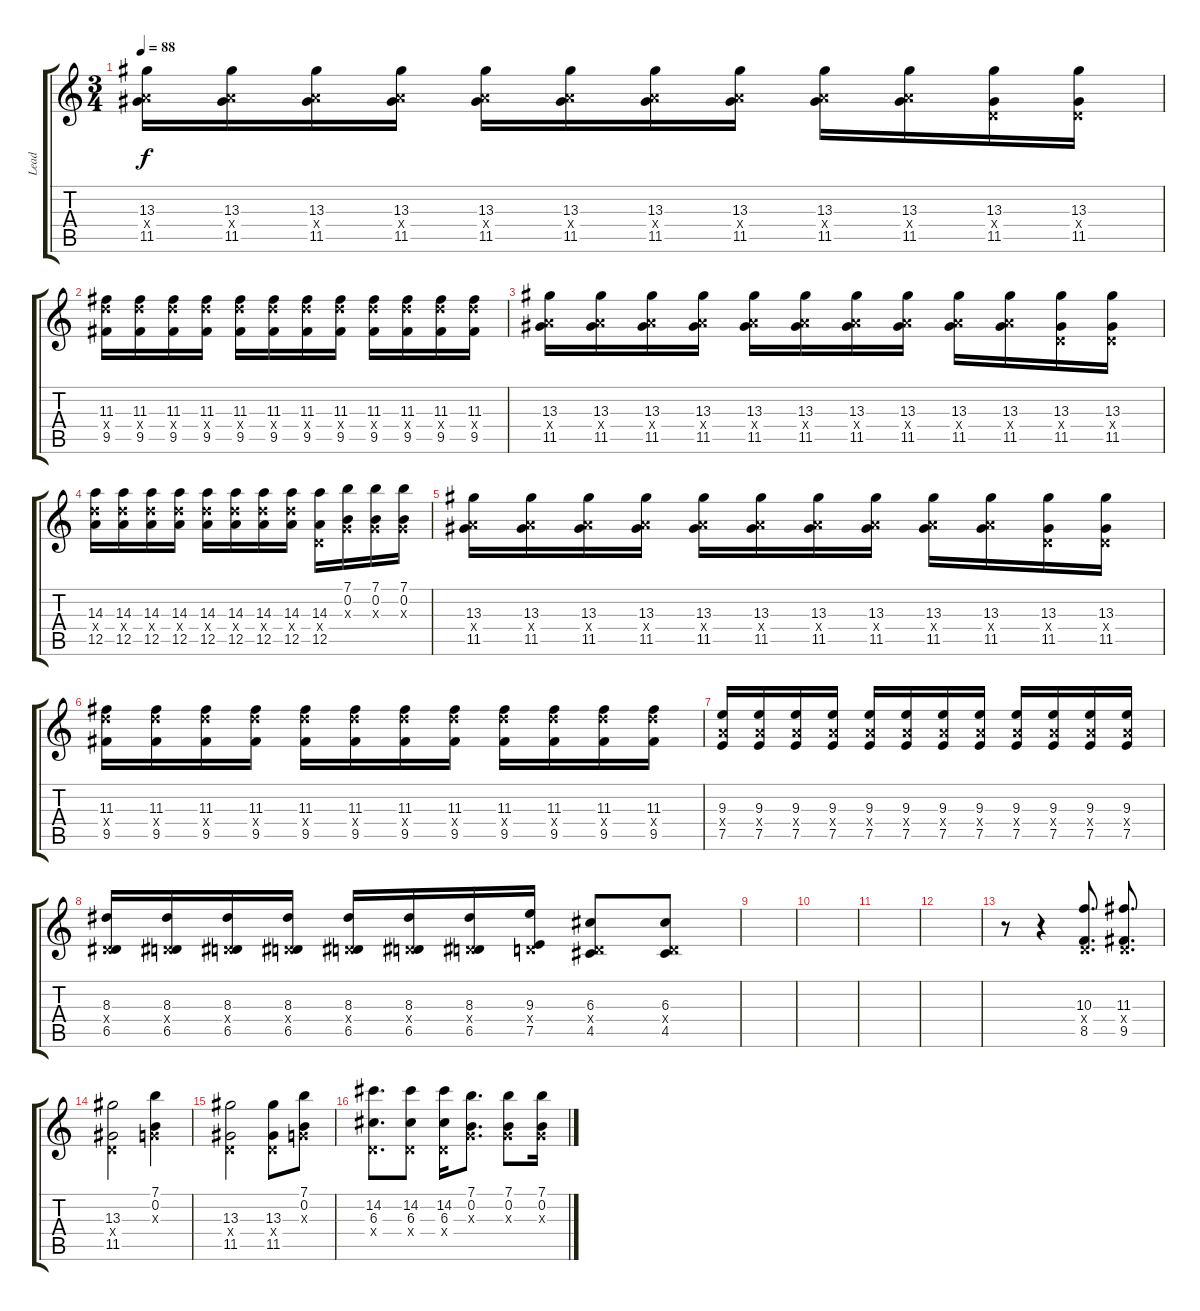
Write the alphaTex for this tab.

\track ("Lead" "Lead") {instrument overdrivenguitar}
\staff {score tabs}
\tuning (E4 B3 G3 D3 A2 E2) {hide}
\ts (3 4)
\tempo 88
\clef g2
\ks c
(13.3 7.4{x} 11.5).16{dy f volume 10} (13.3 7.4{x} 11.5).16 (13.3 7.4{x} 11.5).16 (13.3 7.4{x} 11.5).16 (13.3 7.4{x} 11.5).16 (13.3 7.4{x} 11.5).16 (13.3 7.4{x} 11.5).16 (13.3 7.4{x} 11.5).16 (13.3 7.4{x} 11.5).16 (13.3 7.4{x} 11.5).16 (13.3 0.4{x} 11.5).16 (13.3 0.4{x} 11.5).16 |
(11.3 12.4{x} 9.5).16{volume 10} (11.3 12.4{x} 9.5).16 (11.3 12.4{x} 9.5).16 (11.3 12.4{x} 9.5).16 (11.3 12.4{x} 9.5).16 (11.3 12.4{x} 9.5).16 (11.3 12.4{x} 9.5).16 (11.3 12.4{x} 9.5).16 (11.3 12.4{x} 9.5).16 (11.3 12.4{x} 9.5).16 (11.3 12.4{x} 9.5).16 (11.3 12.4{x} 9.5).16 |
(13.3 7.4{x} 11.5).16{volume 10} (13.3 7.4{x} 11.5).16 (13.3 7.4{x} 11.5).16 (13.3 7.4{x} 11.5).16 (13.3 7.4{x} 11.5).16 (13.3 7.4{x} 11.5).16 (13.3 7.4{x} 11.5).16 (13.3 7.4{x} 11.5).16 (13.3 7.4{x} 11.5).16 (13.3 7.4{x} 11.5).16 (13.3 0.4{x} 11.5).16 (13.3 0.4{x} 11.5).16 |
(14.3 12.4{x} 12.5).16{volume 10} (14.3 12.4{x} 12.5).16 (14.3 12.4{x} 12.5).16 (14.3 12.4{x} 12.5).16 (14.3 12.4{x} 12.5).16 (14.3 12.4{x} 12.5).16 (14.3 12.4{x} 12.5).16 (14.3 12.4{x} 12.5).16 (14.3 0.4{x} 12.5).16 (7.1 0.2 0.3{x}).16 (7.1 0.2 0.3{x}).16 (7.1 0.2 0.3{x}).16 |
(13.3 7.4{x} 11.5).16{volume 10} (13.3 7.4{x} 11.5).16 (13.3 7.4{x} 11.5).16 (13.3 7.4{x} 11.5).16 (13.3 7.4{x} 11.5).16 (13.3 7.4{x} 11.5).16 (13.3 7.4{x} 11.5).16 (13.3 7.4{x} 11.5).16 (13.3 7.4{x} 11.5).16 (13.3 7.4{x} 11.5).16 (13.3 0.4{x} 11.5).16 (13.3 0.4{x} 11.5).16 |
(11.3 12.4{x} 9.5).16{volume 10} (11.3 12.4{x} 9.5).16 (11.3 12.4{x} 9.5).16 (11.3 12.4{x} 9.5).16 (11.3 12.4{x} 9.5).16 (11.3 12.4{x} 9.5).16 (11.3 12.4{x} 9.5).16 (11.3 12.4{x} 9.5).16 (11.3 12.4{x} 9.5).16 (11.3 12.4{x} 9.5).16 (11.3 12.4{x} 9.5).16 (11.3 12.4{x} 9.5).16 |
(9.3 7.4{x} 7.5).16{volume 10} (9.3 7.4{x} 7.5).16 (9.3 7.4{x} 7.5).16 (9.3 7.4{x} 7.5).16 (9.3 7.4{x} 7.5).16 (9.3 7.4{x} 7.5).16 (9.3 7.4{x} 7.5).16 (9.3 7.4{x} 7.5).16 (9.3 7.4{x} 7.5).16 (9.3 7.4{x} 7.5).16 (9.3 7.4{x} 7.5).16 (9.3 7.4{x} 7.5).16 |
(8.3 0.4{x} 6.5).16{volume 10} (8.3 0.4{x} 6.5).16 (8.3 0.4{x} 6.5).16 (8.3 0.4{x} 6.5).16 (8.3 0.4{x} 6.5).16 (8.3 0.4{x} 6.5).16 (8.3 0.4{x} 6.5).16 (9.3 0.4{x} 7.5).16 (6.3 0.4{x} 4.5).8{volume 13} (6.3 0.4{x} 4.5).8 |
|
|
|
|
r.8 r.4 (10.3 0.4{x} 8.5).8{d} (11.3 0.4{x} 9.5).8{d volume 13} |
(13.3 0.4{x} 11.5).2 (7.1 0.2 0.3{x}).4 |
(13.3 0.4{x} 11.5).2 (13.3 0.4{x} 11.5).8 (7.1 0.2 0.3{x}).8 |
(14.2 6.3 0.4{x}).8{d} (14.2 6.3 0.4{x}).8 (14.2 6.3 0.4{x}).16 (7.1 0.2 0.3{x}).8{d} (7.1 0.2 0.3{x}).8 (7.1 0.2 0.3{x}).16
